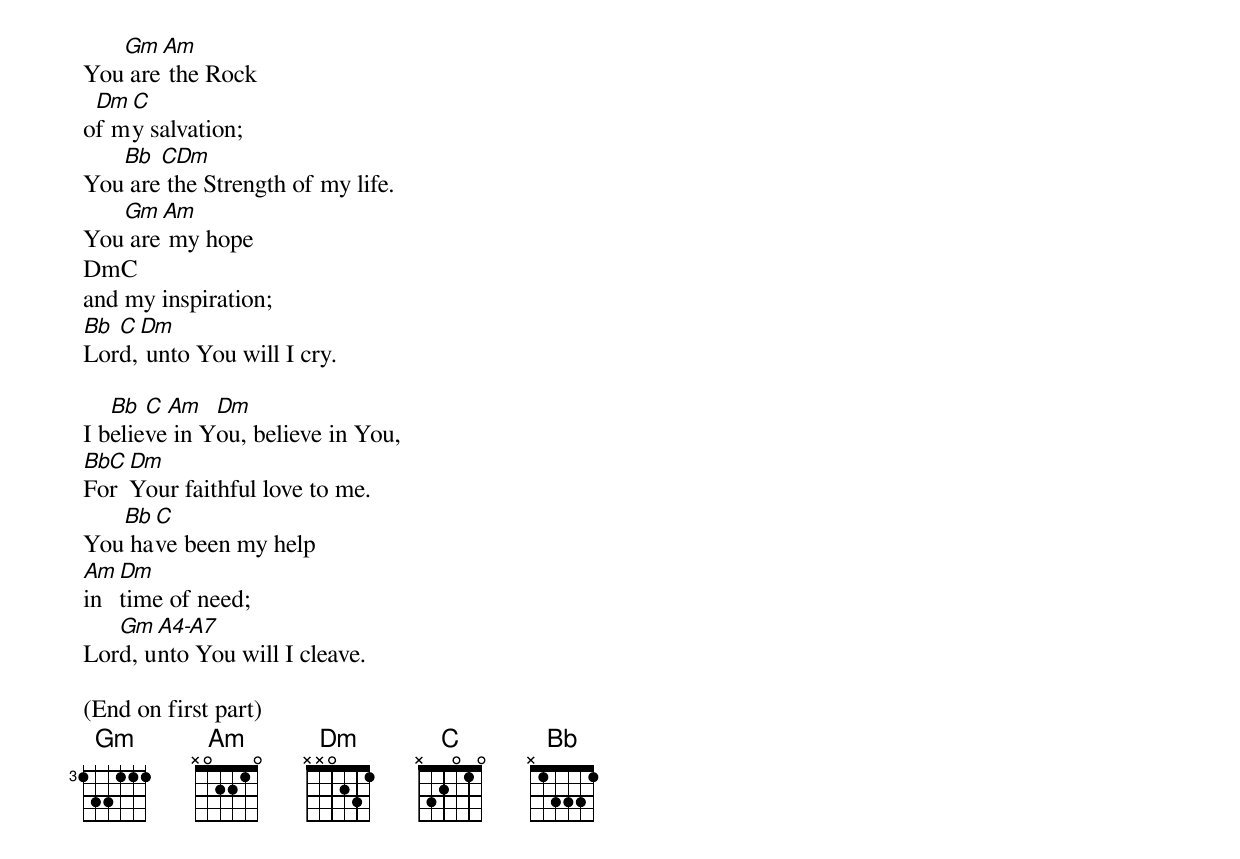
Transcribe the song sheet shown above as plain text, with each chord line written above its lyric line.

   Gm  Am
You are the Rock
 Dm C
of my salvation;
   Bb  CDm
You are the Strength of my life.
   Gm  Am
You are my hope
DmC
and my inspiration;
Bb C Dm
Lord, unto You will I cry.

   Bb  C Am   Dm
I believe in You, believe in You,
BbC Dm
For Your faithful love to me.
   Bb C
You have been my help
Am Dm
in time of need;
   Gm  A4-A7
Lord, unto You will I cleave.

(End on first part)
